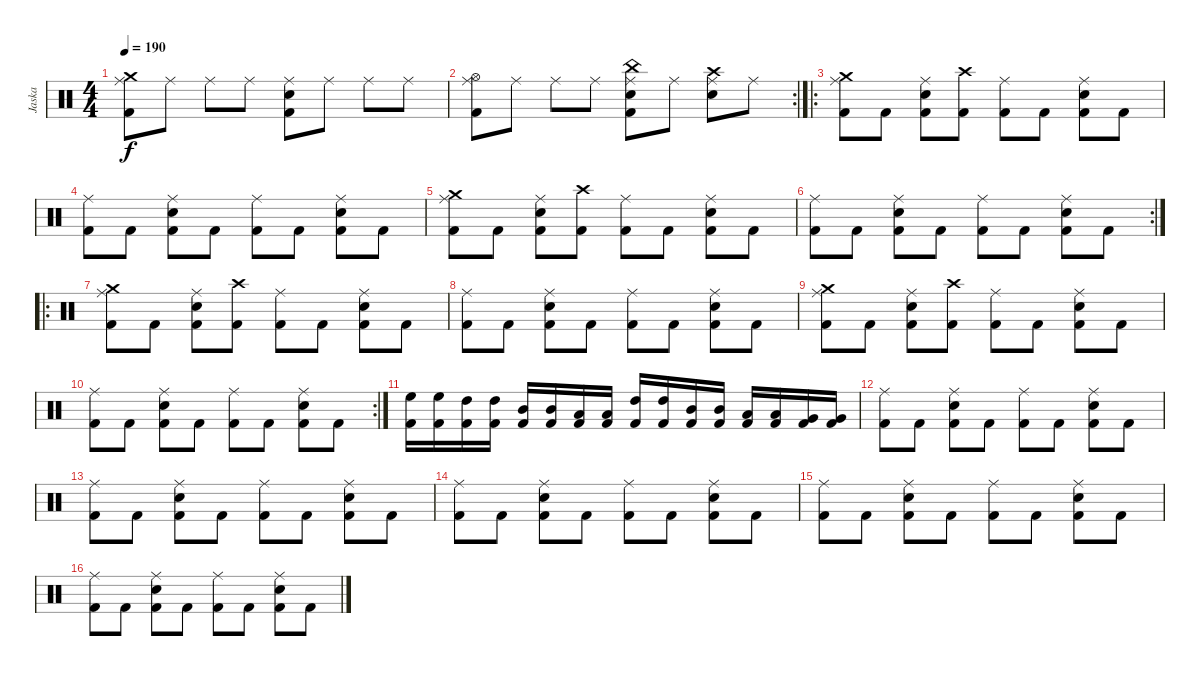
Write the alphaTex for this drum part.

\track ("Jaska" "Jaska") {instrument percussion}
\staff {score}
\articulation defaults
\ts (4 4)
\tempo 190
\clef neutral
\ks c
("Ride (middle)" "Crash medium (hit)" "Kick (hit) 2").8{dy f} "Ride (middle)".8 "Ride (middle)".8 "Ride (middle)".8 ("Ride (middle)" "Snare (hit) 2" "Kick (hit) 2").8 "Ride (middle)".8 "Ride (middle)".8 "Ride (middle)".8 |
\rc 2
("Ride (middle)" "Hi-Hat (open)" "Kick (hit) 2").8 "Ride (middle)".8 "Ride (middle)".8 "Ride (middle)".8 ("Ride (middle)" "China (hit)" "Snare (hit) 2" "Kick (hit) 2").8 "Ride (middle)".8 ("Ride (middle)" "Crash high (hit)" "Snare (hit) 2").8 "Ride (middle)".8 |
\ro
("Ride (middle)" "Crash medium (hit)" "Kick (hit) 2").8 "Kick (hit) 2".8 ("Ride (middle)" "Snare (hit) 2" "Kick (hit) 2").8 ("Crash high (hit)" "Kick (hit) 2").8 ("Ride (middle)" "Kick (hit) 2").8 "Kick (hit) 2".8 ("Ride (middle)" "Snare (hit) 2" "Kick (hit) 2").8 "Kick (hit) 2".8 |
("Ride (middle)" "Kick (hit) 2").8 "Kick (hit) 2".8 ("Ride (middle)" "Snare (hit) 2" "Kick (hit) 2").8 "Kick (hit) 2".8 ("Ride (middle)" "Kick (hit) 2").8 "Kick (hit) 2".8 ("Ride (middle)" "Snare (hit) 2" "Kick (hit) 2").8 "Kick (hit) 2".8 |
("Ride (middle)" "Crash medium (hit)" "Kick (hit) 2").8 "Kick (hit) 2".8 ("Ride (middle)" "Snare (hit) 2" "Kick (hit) 2").8 ("Crash high (hit)" "Kick (hit) 2").8 ("Ride (middle)" "Kick (hit) 2").8 "Kick (hit) 2".8 ("Ride (middle)" "Snare (hit) 2" "Kick (hit) 2").8 "Kick (hit) 2".8 |
\rc 2
("Ride (middle)" "Kick (hit) 2").8 "Kick (hit) 2".8 ("Ride (middle)" "Snare (hit) 2" "Kick (hit) 2").8 "Kick (hit) 2".8 ("Ride (middle)" "Kick (hit) 2").8 "Kick (hit) 2".8 ("Ride (middle)" "Snare (hit) 2" "Kick (hit) 2").8 "Kick (hit) 2".8 |
\ro
("Ride (middle)" "Crash medium (hit)" "Kick (hit) 2").8 "Kick (hit) 2".8 ("Ride (middle)" "Snare (hit) 2" "Kick (hit) 2").8 ("Crash high (hit)" "Kick (hit) 2").8 ("Ride (middle)" "Kick (hit) 2").8 "Kick (hit) 2".8 ("Ride (middle)" "Snare (hit) 2" "Kick (hit) 2").8 "Kick (hit) 2".8 |
("Ride (middle)" "Kick (hit) 2").8 "Kick (hit) 2".8 ("Ride (middle)" "Snare (hit) 2" "Kick (hit) 2").8 "Kick (hit) 2".8 ("Ride (middle)" "Kick (hit) 2").8 "Kick (hit) 2".8 ("Ride (middle)" "Snare (hit) 2" "Kick (hit) 2").8 "Kick (hit) 2".8 |
("Ride (middle)" "Crash medium (hit)" "Kick (hit) 2").8 "Kick (hit) 2".8 ("Ride (middle)" "Snare (hit) 2" "Kick (hit) 2").8 ("Crash high (hit)" "Kick (hit) 2").8 ("Ride (middle)" "Kick (hit) 2").8 "Kick (hit) 2".8 ("Ride (middle)" "Snare (hit) 2" "Kick (hit) 2").8 "Kick (hit) 2".8 |
\rc 2
("Ride (middle)" "Kick (hit) 2").8 "Kick (hit) 2".8 ("Ride (middle)" "Snare (hit) 2" "Kick (hit) 2").8 "Kick (hit) 2".8 ("Ride (middle)" "Kick (hit) 2").8 "Kick (hit) 2".8 ("Ride (middle)" "Snare (hit) 2" "Kick (hit) 2").8 "Kick (hit) 2".8 |
("High Floor Tom (hit)" "Kick (hit) 2").16 ("High Floor Tom (hit)" "Kick (hit) 2").16 ("High Tom (hit)" "Kick (hit) 2").16 ("High Tom (hit)" "Kick (hit) 2").16 ("Mid Tom (hit)" "Kick (hit) 2").16 ("Mid Tom (hit)" "Kick (hit) 2").16 ("Low Tom (hit)" "Kick (hit) 2").16 ("Low Tom (hit)" "Kick (hit) 2").16 ("High Tom (hit)" "Kick (hit) 2").16 ("High Tom (hit)" "Kick (hit) 2").16 ("Mid Tom (hit)" "Kick (hit) 2").16 ("Mid Tom (hit)" "Kick (hit) 2").16 ("Low Tom (hit)" "Kick (hit) 2").16 ("Low Tom (hit)" "Kick (hit) 2").16 ("Very Low Tom (hit)" "Kick (hit) 2").16 ("Very Low Tom (hit)" "Kick (hit) 2").16 |
("Ride (middle)" "Kick (hit) 2").8 "Kick (hit) 2".8 ("Ride (middle)" "Snare (hit) 2" "Kick (hit) 2").8 "Kick (hit) 2".8 ("Ride (middle)" "Kick (hit) 2").8 "Kick (hit) 2".8 ("Ride (middle)" "Snare (hit) 2" "Kick (hit) 2").8 "Kick (hit) 2".8 |
("Ride (middle)" "Kick (hit) 2").8 "Kick (hit) 2".8 ("Ride (middle)" "Snare (hit) 2" "Kick (hit) 2").8 "Kick (hit) 2".8 ("Ride (middle)" "Kick (hit) 2").8 "Kick (hit) 2".8 ("Ride (middle)" "Snare (hit) 2" "Kick (hit) 2").8 "Kick (hit) 2".8 |
("Ride (middle)" "Kick (hit) 2").8 "Kick (hit) 2".8 ("Ride (middle)" "Snare (hit) 2" "Kick (hit) 2").8 "Kick (hit) 2".8 ("Ride (middle)" "Kick (hit) 2").8 "Kick (hit) 2".8 ("Ride (middle)" "Snare (hit) 2" "Kick (hit) 2").8 "Kick (hit) 2".8 |
("Ride (middle)" "Kick (hit) 2").8 "Kick (hit) 2".8 ("Ride (middle)" "Snare (hit) 2" "Kick (hit) 2").8 "Kick (hit) 2".8 ("Ride (middle)" "Kick (hit) 2").8 "Kick (hit) 2".8 ("Ride (middle)" "Snare (hit) 2" "Kick (hit) 2").8 "Kick (hit) 2".8 |
("Ride (middle)" "Kick (hit) 2").8 "Kick (hit) 2".8 ("Ride (middle)" "Snare (hit) 2" "Kick (hit) 2").8 "Kick (hit) 2".8 ("Ride (middle)" "Kick (hit) 2").8 "Kick (hit) 2".8 ("Ride (middle)" "Snare (hit) 2" "Kick (hit) 2").8 "Kick (hit) 2".8
